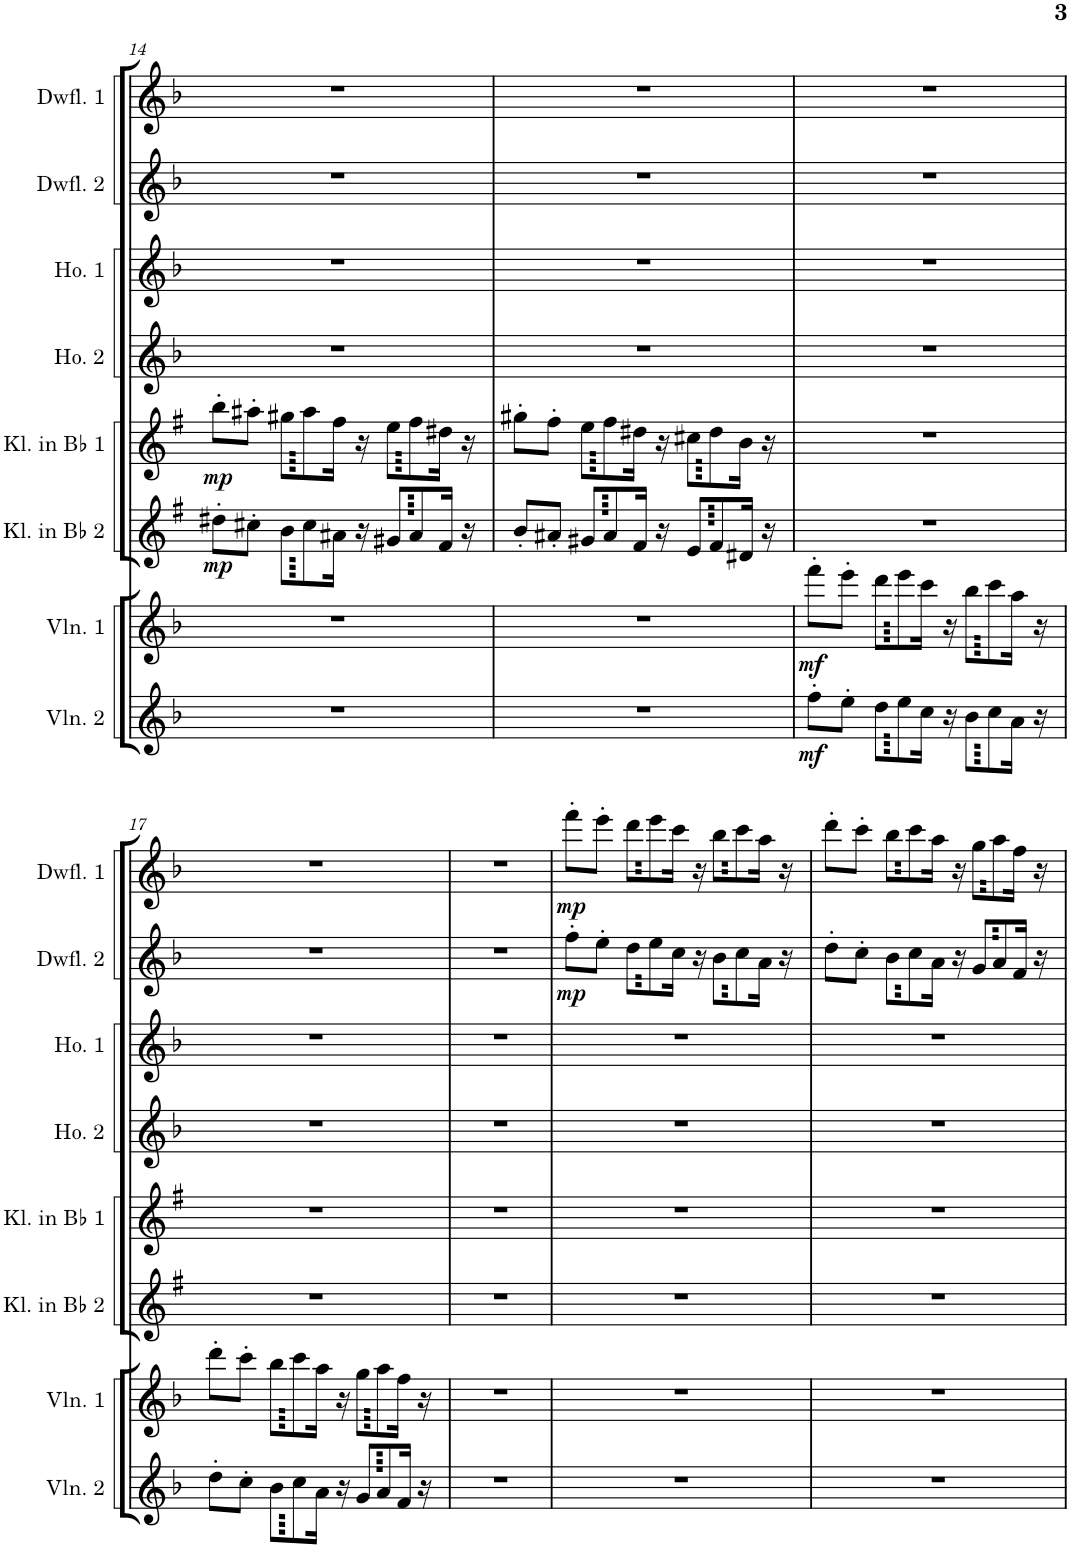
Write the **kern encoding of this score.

**kern	**dynam	**kern	**dynam	**kern	**dynam	**kern	**dynam	**kern	**kern	**kern	**dynam	**kern	**dynam
*part8	*part8	*part7	*part7	*part6	*part6	*part5	*part5	*part4	*part3	*part2	*part2	*part1	*part1
*staff8	*staff8	*staff7	*staff7	*staff6	*staff6	*staff5	*staff5	*staff4	*staff3	*staff2	*staff2	*staff1	*staff1
*I"Violen 2	*	*I"Violen 1	*	*I"Klarinet in Bb 2	*	*I"Klarinet in Bb 1	*	*I"Hobo 2	*I"Hobo 1	*I"Dwarsfluit 2	*	*I"Dwarsfluit 1	*
*I'Vln. 2	*	*I'Vln. 1	*	*I'Kl. in Bb 2	*	*I'Kl. in Bb 1	*	*I'Ho. 2	*I'Ho. 1	*I'Dwfl. 2	*	*I'Dwfl. 1	*
!!LO:PB:g=z
*clefG2	*	*clefG2	*	*clefG2	*	*clefG2	*	*clefG2	*clefG2	*clefG2	*	*clefG2	*
*	*	*	*	*Trd1c2	*	*Trd1c2	*	*	*	*	*	*	*
*k[b-]	*	*k[b-]	*	*k[f#]	*	*k[f#]	*	*k[b-]	*k[b-]	*k[b-]	*	*k[b-]	*
*M3/4	*	*M3/4	*	*M3/4	*	*M3/4	*	*M3/4	*M3/4	*M3/4	*	*M3/4	*
=14	=14	=14	=14	=14	=14	=14	=14	=14	=14	=14	=14	=14	=14
!	!	!	!	!	!LO:DY:b	!	!LO:DY:b	!	!	!	!	!	!
2.r	.	2.r	.	8dd#X'\L	mp	8bb'\L	mp	2.r	2.r	2.r	.	2.r	.
.	.	.	.	8cc#X'\J	.	8aa#X'\J	.	.	.	.	.	.	.
*	*	*	*	*tremolo	*	*	*	*	*	*	*	*	*
*	*	*	*	*	*	*tremolo	*	*	*	*	*	*	*
.	.	.	.	64b\LLLL	.	64gg#X\LLLL	.	.	.	.	.	.	.
.	.	.	.	64cc#\	.	64aa#\	.	.	.	.	.	.	.
.	.	.	.	64b\	.	64gg#X\	.	.	.	.	.	.	.
.	.	.	.	64cc#\	.	64aa#\	.	.	.	.	.	.	.
.	.	.	.	64b\	.	64gg#X\	.	.	.	.	.	.	.
.	.	.	.	64cc#\	.	64aa#\	.	.	.	.	.	.	.
.	.	.	.	64b\	.	64gg#X\	.	.	.	.	.	.	.
.	.	.	.	64cc#\JJJJ	.	64aa#\JJJJ	.	.	.	.	.	.	.
*	*	*	*	*	*	*Xtremolo	*	*	*	*	*	*	*
*	*	*	*	*Xtremolo	*	*	*	*	*	*	*	*	*
.	.	.	.	16a#X\Jk	.	16ff#\Jk	.	.	.	.	.	.	.
.	.	.	.	.	.	.	.	.	.	.	.	.	.
.	.	.	.	.	.	.	.	.	.	.	.	.	.
.	.	.	.	.	.	.	.	.	.	.	.	.	.
.	.	.	.	16r	.	16r	.	.	.	.	.	.	.
*	*	*	*	*tremolo	*	*	*	*	*	*	*	*	*
*	*	*	*	*	*	*tremolo	*	*	*	*	*	*	*
.	.	.	.	64g#X/LLLL	.	64ee\LLLL	.	.	.	.	.	.	.
.	.	.	.	64a#/	.	64ff#\	.	.	.	.	.	.	.
.	.	.	.	64g#X/	.	64ee\	.	.	.	.	.	.	.
.	.	.	.	64a#/	.	64ff#\	.	.	.	.	.	.	.
.	.	.	.	64g#X/	.	64ee\	.	.	.	.	.	.	.
.	.	.	.	64a#/	.	64ff#\	.	.	.	.	.	.	.
.	.	.	.	64g#X/	.	64ee\	.	.	.	.	.	.	.
.	.	.	.	64a#/JJJJ	.	64ff#\JJJJ	.	.	.	.	.	.	.
*	*	*	*	*	*	*Xtremolo	*	*	*	*	*	*	*
*	*	*	*	*Xtremolo	*	*	*	*	*	*	*	*	*
.	.	.	.	16f#/Jk	.	16dd#X\Jk	.	.	.	.	.	.	.
.	.	.	.	.	.	.	.	.	.	.	.	.	.
.	.	.	.	.	.	.	.	.	.	.	.	.	.
.	.	.	.	.	.	.	.	.	.	.	.	.	.
.	.	.	.	16r	.	16r	.	.	.	.	.	.	.
=15	=15	=15	=15	=15	=15	=15	=15	=15	=15	=15	=15	=15	=15
2.r	.	2.r	.	8b'/L	.	8gg#X'\L	.	2.r	2.r	2.r	.	2.r	.
.	.	.	.	8a#X'/J	.	8ff#'\J	.	.	.	.	.	.	.
*	*	*	*	*tremolo	*	*	*	*	*	*	*	*	*
*	*	*	*	*	*	*tremolo	*	*	*	*	*	*	*
.	.	.	.	64g#X/LLLL	.	64ee\LLLL	.	.	.	.	.	.	.
.	.	.	.	64a#/	.	64ff#\	.	.	.	.	.	.	.
.	.	.	.	64g#X/	.	64ee\	.	.	.	.	.	.	.
.	.	.	.	64a#/	.	64ff#\	.	.	.	.	.	.	.
.	.	.	.	64g#X/	.	64ee\	.	.	.	.	.	.	.
.	.	.	.	64a#/	.	64ff#\	.	.	.	.	.	.	.
.	.	.	.	64g#X/	.	64ee\	.	.	.	.	.	.	.
.	.	.	.	64a#/JJJJ	.	64ff#\JJJJ	.	.	.	.	.	.	.
*	*	*	*	*	*	*Xtremolo	*	*	*	*	*	*	*
*	*	*	*	*Xtremolo	*	*	*	*	*	*	*	*	*
.	.	.	.	16f#/Jk	.	16dd#X\Jk	.	.	.	.	.	.	.
.	.	.	.	.	.	.	.	.	.	.	.	.	.
.	.	.	.	.	.	.	.	.	.	.	.	.	.
.	.	.	.	.	.	.	.	.	.	.	.	.	.
.	.	.	.	16r	.	16r	.	.	.	.	.	.	.
*	*	*	*	*tremolo	*	*	*	*	*	*	*	*	*
*	*	*	*	*	*	*tremolo	*	*	*	*	*	*	*
.	.	.	.	64e/LLLL	.	64cc#X\LLLL	.	.	.	.	.	.	.
.	.	.	.	64f#/	.	64dd#\	.	.	.	.	.	.	.
.	.	.	.	64e/	.	64cc#X\	.	.	.	.	.	.	.
.	.	.	.	64f#/	.	64dd#\	.	.	.	.	.	.	.
.	.	.	.	64e/	.	64cc#X\	.	.	.	.	.	.	.
.	.	.	.	64f#/	.	64dd#\	.	.	.	.	.	.	.
.	.	.	.	64e/	.	64cc#X\	.	.	.	.	.	.	.
.	.	.	.	64f#/JJJJ	.	64dd#\JJJJ	.	.	.	.	.	.	.
*	*	*	*	*	*	*Xtremolo	*	*	*	*	*	*	*
*	*	*	*	*Xtremolo	*	*	*	*	*	*	*	*	*
.	.	.	.	16d#X/Jk	.	16b\Jk	.	.	.	.	.	.	.
.	.	.	.	.	.	.	.	.	.	.	.	.	.
.	.	.	.	.	.	.	.	.	.	.	.	.	.
.	.	.	.	.	.	.	.	.	.	.	.	.	.
.	.	.	.	16r	.	16r	.	.	.	.	.	.	.
=16	=16	=16	=16	=16	=16	=16	=16	=16	=16	=16	=16	=16	=16
!	!LO:DY:b	!	!LO:DY:b	!	!	!	!	!	!	!	!	!	!
8ff'\L	mf	8fff'\L	mf	2.r	.	2.r	.	2.r	2.r	2.r	.	2.r	.
8ee'\J	.	8eee'\J	.	.	.	.	.	.	.	.	.	.	.
*tremolo	*	*	*	*	*	*	*	*	*	*	*	*	*
*	*	*tremolo	*	*	*	*	*	*	*	*	*	*	*
64dd\LLLL	.	64ddd\LLLL	.	.	.	.	.	.	.	.	.	.	.
64ee\	.	64eee\	.	.	.	.	.	.	.	.	.	.	.
64dd\	.	64ddd\	.	.	.	.	.	.	.	.	.	.	.
64ee\	.	64eee\	.	.	.	.	.	.	.	.	.	.	.
64dd\	.	64ddd\	.	.	.	.	.	.	.	.	.	.	.
64ee\	.	64eee\	.	.	.	.	.	.	.	.	.	.	.
64dd\	.	64ddd\	.	.	.	.	.	.	.	.	.	.	.
64ee\JJJJ	.	64eee\JJJJ	.	.	.	.	.	.	.	.	.	.	.
*	*	*Xtremolo	*	*	*	*	*	*	*	*	*	*	*
*Xtremolo	*	*	*	*	*	*	*	*	*	*	*	*	*
16cc\Jk	.	16ccc\Jk	.	.	.	.	.	.	.	.	.	.	.
.	.	.	.	.	.	.	.	.	.	.	.	.	.
.	.	.	.	.	.	.	.	.	.	.	.	.	.
.	.	.	.	.	.	.	.	.	.	.	.	.	.
16r	.	16r	.	.	.	.	.	.	.	.	.	.	.
*tremolo	*	*	*	*	*	*	*	*	*	*	*	*	*
*	*	*tremolo	*	*	*	*	*	*	*	*	*	*	*
64b-\LLLL	.	64bb-\LLLL	.	.	.	.	.	.	.	.	.	.	.
64cc\	.	64ccc\	.	.	.	.	.	.	.	.	.	.	.
64b-\	.	64bb-\	.	.	.	.	.	.	.	.	.	.	.
64cc\	.	64ccc\	.	.	.	.	.	.	.	.	.	.	.
64b-\	.	64bb-\	.	.	.	.	.	.	.	.	.	.	.
64cc\	.	64ccc\	.	.	.	.	.	.	.	.	.	.	.
64b-\	.	64bb-\	.	.	.	.	.	.	.	.	.	.	.
64cc\JJJJ	.	64ccc\JJJJ	.	.	.	.	.	.	.	.	.	.	.
*	*	*Xtremolo	*	*	*	*	*	*	*	*	*	*	*
*Xtremolo	*	*	*	*	*	*	*	*	*	*	*	*	*
16a\Jk	.	16aa\Jk	.	.	.	.	.	.	.	.	.	.	.
.	.	.	.	.	.	.	.	.	.	.	.	.	.
.	.	.	.	.	.	.	.	.	.	.	.	.	.
.	.	.	.	.	.	.	.	.	.	.	.	.	.
16r	.	16r	.	.	.	.	.	.	.	.	.	.	.
!!LO:LB:g=z
=17	=17	=17	=17	=17	=17	=17	=17	=17	=17	=17	=17	=17	=17
8dd'\L	.	8ddd'\L	.	2.r	.	2.r	.	2.r	2.r	2.r	.	2.r	.
8cc'\J	.	8ccc'\J	.	.	.	.	.	.	.	.	.	.	.
*tremolo	*	*	*	*	*	*	*	*	*	*	*	*	*
*	*	*tremolo	*	*	*	*	*	*	*	*	*	*	*
64b-\LLLL	.	64bb-\LLLL	.	.	.	.	.	.	.	.	.	.	.
64cc\	.	64ccc\	.	.	.	.	.	.	.	.	.	.	.
64b-\	.	64bb-\	.	.	.	.	.	.	.	.	.	.	.
64cc\	.	64ccc\	.	.	.	.	.	.	.	.	.	.	.
64b-\	.	64bb-\	.	.	.	.	.	.	.	.	.	.	.
64cc\	.	64ccc\	.	.	.	.	.	.	.	.	.	.	.
64b-\	.	64bb-\	.	.	.	.	.	.	.	.	.	.	.
64cc\JJJJ	.	64ccc\JJJJ	.	.	.	.	.	.	.	.	.	.	.
*	*	*Xtremolo	*	*	*	*	*	*	*	*	*	*	*
*Xtremolo	*	*	*	*	*	*	*	*	*	*	*	*	*
16a\Jk	.	16aa\Jk	.	.	.	.	.	.	.	.	.	.	.
.	.	.	.	.	.	.	.	.	.	.	.	.	.
.	.	.	.	.	.	.	.	.	.	.	.	.	.
.	.	.	.	.	.	.	.	.	.	.	.	.	.
16r	.	16r	.	.	.	.	.	.	.	.	.	.	.
*tremolo	*	*	*	*	*	*	*	*	*	*	*	*	*
*	*	*tremolo	*	*	*	*	*	*	*	*	*	*	*
64g/LLLL	.	64gg\LLLL	.	.	.	.	.	.	.	.	.	.	.
64a/	.	64aa\	.	.	.	.	.	.	.	.	.	.	.
64g/	.	64gg\	.	.	.	.	.	.	.	.	.	.	.
64a/	.	64aa\	.	.	.	.	.	.	.	.	.	.	.
64g/	.	64gg\	.	.	.	.	.	.	.	.	.	.	.
64a/	.	64aa\	.	.	.	.	.	.	.	.	.	.	.
64g/	.	64gg\	.	.	.	.	.	.	.	.	.	.	.
64a/JJJJ	.	64aa\JJJJ	.	.	.	.	.	.	.	.	.	.	.
*	*	*Xtremolo	*	*	*	*	*	*	*	*	*	*	*
*Xtremolo	*	*	*	*	*	*	*	*	*	*	*	*	*
16f/Jk	.	16ff\Jk	.	.	.	.	.	.	.	.	.	.	.
.	.	.	.	.	.	.	.	.	.	.	.	.	.
.	.	.	.	.	.	.	.	.	.	.	.	.	.
.	.	.	.	.	.	.	.	.	.	.	.	.	.
16r	.	16r	.	.	.	.	.	.	.	.	.	.	.
=18	=18	=18	=18	=18	=18	=18	=18	=18	=18	=18	=18	=18	=18
2.r	.	2.r	.	2.r	.	2.r	.	2.r	2.r	2.r	.	2.r	.
=19	=19	=19	=19	=19	=19	=19	=19	=19	=19	=19	=19	=19	=19
!	!	!	!	!	!	!	!	!	!	!	!LO:DY:b	!	!LO:DY:b
2.r	.	2.r	.	2.r	.	2.r	.	2.r	2.r	8ff'\L	mp	8fff'\L	mp
.	.	.	.	.	.	.	.	.	.	8ee'\J	.	8eee'\J	.
*	*	*	*	*	*	*	*	*	*	*tremolo	*	*	*
*	*	*	*	*	*	*	*	*	*	*	*	*tremolo	*
.	.	.	.	.	.	.	.	.	.	32dd\LLL	.	32ddd\LLL	.
.	.	.	.	.	.	.	.	.	.	32ee\	.	32eee\	.
.	.	.	.	.	.	.	.	.	.	32dd\	.	32ddd\	.
.	.	.	.	.	.	.	.	.	.	32ee\JJJ	.	32eee\JJJ	.
*	*	*	*	*	*	*	*	*	*	*	*	*Xtremolo	*
*	*	*	*	*	*	*	*	*	*	*Xtremolo	*	*	*
.	.	.	.	.	.	.	.	.	.	16cc\Jk	.	16ccc\Jk	.
.	.	.	.	.	.	.	.	.	.	.	.	.	.
.	.	.	.	.	.	.	.	.	.	16r	.	16r	.
*	*	*	*	*	*	*	*	*	*	*tremolo	*	*	*
*	*	*	*	*	*	*	*	*	*	*	*	*tremolo	*
.	.	.	.	.	.	.	.	.	.	32b-\LLL	.	32bb-\LLL	.
.	.	.	.	.	.	.	.	.	.	32cc\	.	32ccc\	.
.	.	.	.	.	.	.	.	.	.	32b-\	.	32bb-\	.
.	.	.	.	.	.	.	.	.	.	32cc\JJJ	.	32ccc\JJJ	.
*	*	*	*	*	*	*	*	*	*	*	*	*Xtremolo	*
*	*	*	*	*	*	*	*	*	*	*Xtremolo	*	*	*
.	.	.	.	.	.	.	.	.	.	16a\Jk	.	16aa\Jk	.
.	.	.	.	.	.	.	.	.	.	.	.	.	.
.	.	.	.	.	.	.	.	.	.	16r	.	16r	.
=20	=20	=20	=20	=20	=20	=20	=20	=20	=20	=20	=20	=20	=20
2.r	.	2.r	.	2.r	.	2.r	.	2.r	2.r	8dd'\L	.	8ddd'\L	.
.	.	.	.	.	.	.	.	.	.	8cc'\J	.	8ccc'\J	.
*	*	*	*	*	*	*	*	*	*	*tremolo	*	*	*
*	*	*	*	*	*	*	*	*	*	*	*	*tremolo	*
.	.	.	.	.	.	.	.	.	.	32b-\LLL	.	32bb-\LLL	.
.	.	.	.	.	.	.	.	.	.	32cc\	.	32ccc\	.
.	.	.	.	.	.	.	.	.	.	32b-\	.	32bb-\	.
.	.	.	.	.	.	.	.	.	.	32cc\JJJ	.	32ccc\JJJ	.
*	*	*	*	*	*	*	*	*	*	*	*	*Xtremolo	*
*	*	*	*	*	*	*	*	*	*	*Xtremolo	*	*	*
.	.	.	.	.	.	.	.	.	.	16a\Jk	.	16aa\Jk	.
.	.	.	.	.	.	.	.	.	.	.	.	.	.
.	.	.	.	.	.	.	.	.	.	16r	.	16r	.
*	*	*	*	*	*	*	*	*	*	*tremolo	*	*	*
*	*	*	*	*	*	*	*	*	*	*	*	*tremolo	*
.	.	.	.	.	.	.	.	.	.	32g/LLL	.	32gg\LLL	.
.	.	.	.	.	.	.	.	.	.	32a/	.	32aa\	.
.	.	.	.	.	.	.	.	.	.	32g/	.	32gg\	.
.	.	.	.	.	.	.	.	.	.	32a/JJJ	.	32aa\JJJ	.
*	*	*	*	*	*	*	*	*	*	*	*	*Xtremolo	*
*	*	*	*	*	*	*	*	*	*	*Xtremolo	*	*	*
.	.	.	.	.	.	.	.	.	.	16f/Jk	.	16ff\Jk	.
.	.	.	.	.	.	.	.	.	.	.	.	.	.
.	.	.	.	.	.	.	.	.	.	16r	.	16r	.
=	=	=	=	=	=	=	=	=	=	=	=	=	=
*-	*-	*-	*-	*-	*-	*-	*-	*-	*-	*-	*-	*-	*-
